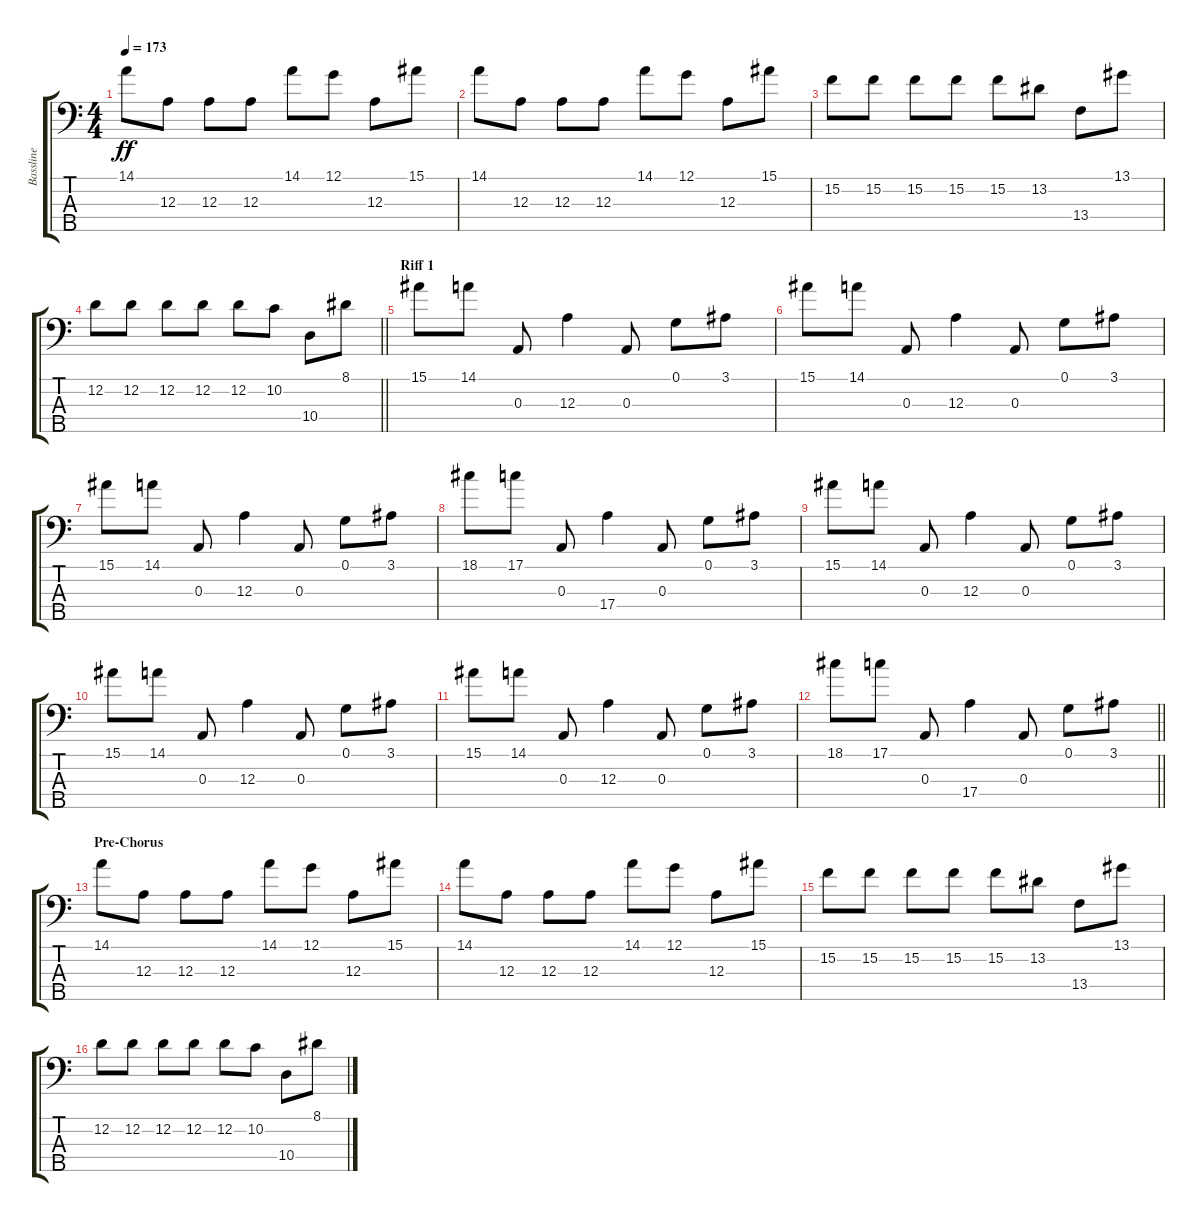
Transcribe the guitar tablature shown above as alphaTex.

\track ("Bassline" "Bassline") {instrument electricbassfinger}
\staff {score tabs}
\tuning (G2 D2 A1 E1 B0) {hide}
\ts (4 4)
\tempo 173
\clef f4
\ks c
14.1.8{dy ff} 12.3.8 12.3.8 12.3.8 14.1.8 12.1.8 12.3.8 15.1.8 |
14.1.8 12.3.8 12.3.8 12.3.8 14.1.8 12.1.8 12.3.8 15.1.8 |
15.2.8 15.2.8 15.2.8 15.2.8 15.2.8 13.2.8 13.4.8 13.1.8 |
\barLineRight lightlight
12.2.8 12.2.8 12.2.8 12.2.8 12.2.8 10.2.8 10.4.8 8.1.8 |
\section ("" "Riff 1")
15.1.8 14.1.8 0.3.8 12.3.4 0.3.8 0.1.8 3.1.8 |
15.1.8 14.1.8 0.3.8 12.3.4 0.3.8 0.1.8 3.1.8 |
15.1.8 14.1.8 0.3.8 12.3.4 0.3.8 0.1.8 3.1.8 |
18.1.8 17.1.8 0.3.8 17.4.4 0.3.8 0.1.8 3.1.8 |
15.1.8 14.1.8 0.3.8 12.3.4 0.3.8 0.1.8 3.1.8 |
15.1.8 14.1.8 0.3.8 12.3.4 0.3.8 0.1.8 3.1.8 |
15.1.8 14.1.8 0.3.8 12.3.4 0.3.8 0.1.8 3.1.8 |
\barLineRight lightlight
18.1.8 17.1.8 0.3.8 17.4.4 0.3.8 0.1.8 3.1.8 |
\section ("" "Pre-Chorus")
14.1.8 12.3.8 12.3.8 12.3.8 14.1.8 12.1.8 12.3.8 15.1.8 |
14.1.8 12.3.8 12.3.8 12.3.8 14.1.8 12.1.8 12.3.8 15.1.8 |
15.2.8 15.2.8 15.2.8 15.2.8 15.2.8 13.2.8 13.4.8 13.1.8 |
12.2.8 12.2.8 12.2.8 12.2.8 12.2.8 10.2.8 10.4.8 8.1.8
